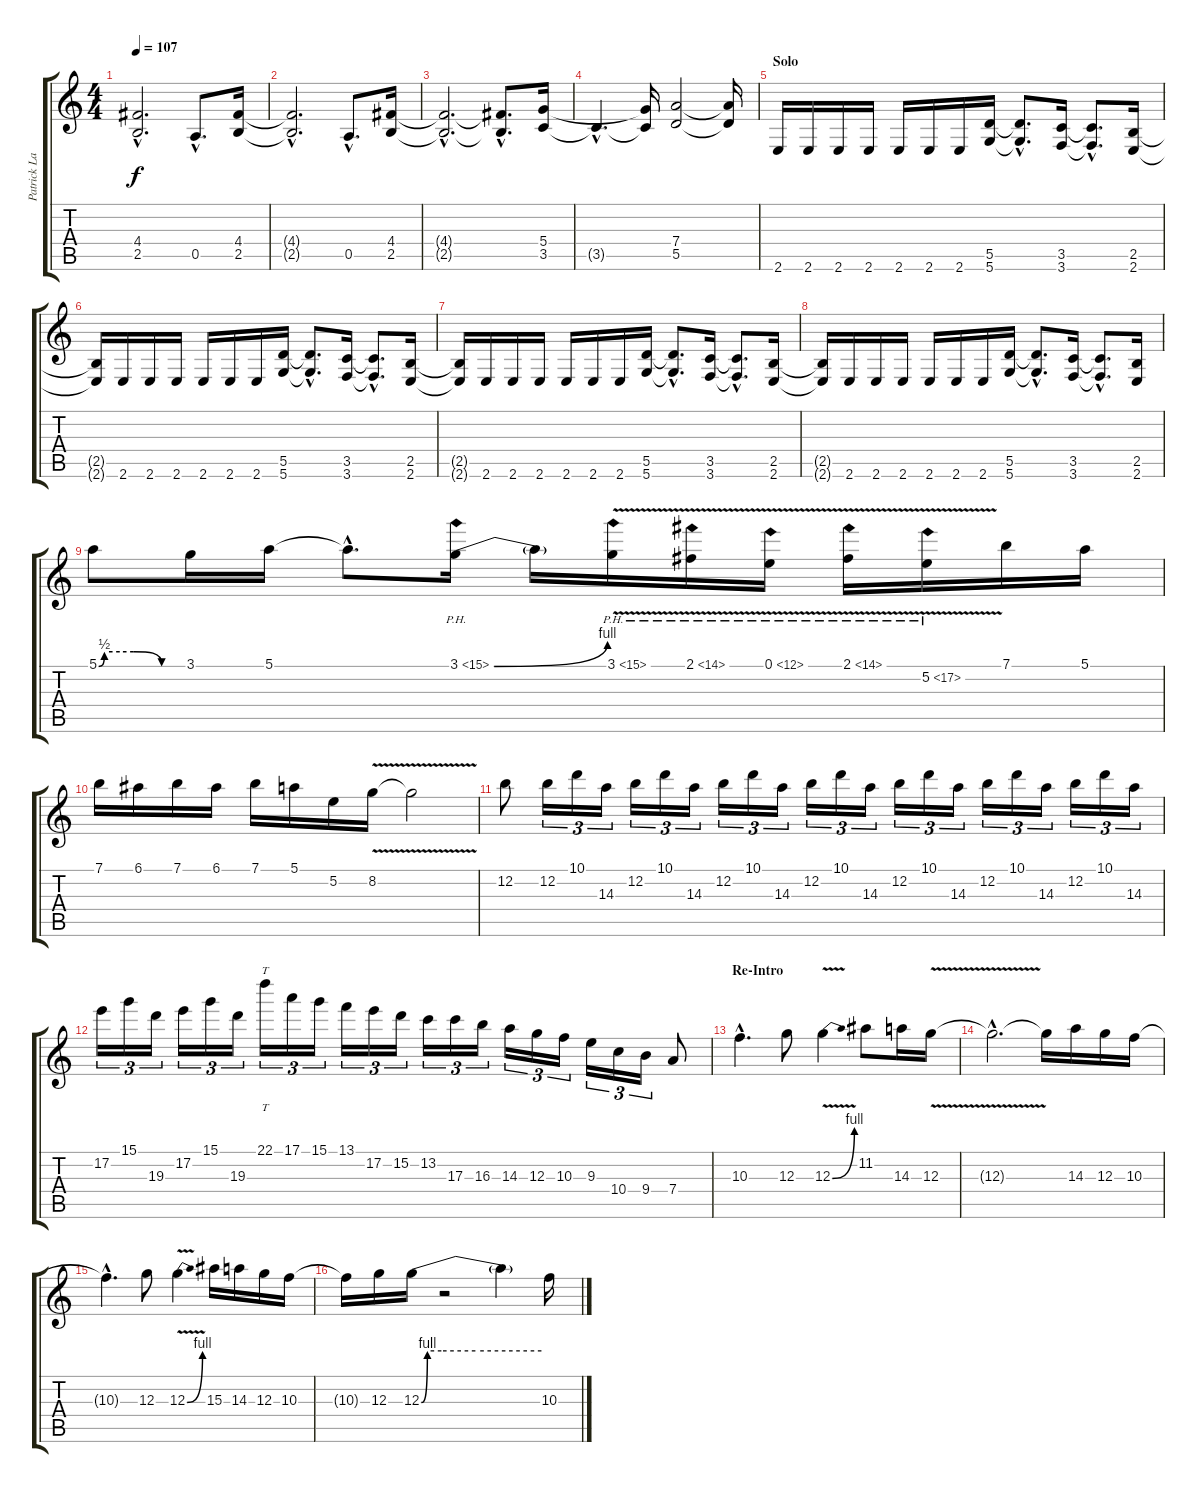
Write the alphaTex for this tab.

\track ("Patrick Lachman" "Patrick La") {instrument distortionguitar}
\staff {score tabs}
\tuning (E4 B3 G3 D3 A2 D2) {hide}
\ts (4 4)
\tempo 107
\clef g2
\ks c
(4.4{hac t} 2.5{hac t}).2{d dy f} 0.5{hac}.8{d} (4.4 2.5).16 |
(4.4{hac t} 2.5{hac t}).2{d} 0.5{hac}.8{d} (4.4 2.5).16 |
(4.4{hac t} 2.5{hac t}).2{d} (4.4{hac t} 2.5{hac t}).8{d} (5.4 3.5).16 |
3.5{hac t}.4{d} (5.4{t} 3.5{t}).16 (7.4 5.5).2 (7.4{t} 5.5{t}).16 |
\section ("" "Solo")
2.6.16 2.6.16 2.6.16 2.6.16 2.6.16 2.6.16 2.6.16 (5.5 5.6).16 (5.5{hac t} 5.6{hac t}).8{d} (3.5 3.6).16 (3.5{hac t} 3.6{hac t}).8{d} (2.5 2.6).16 |
(2.5{t} 2.6{t}).16 2.6.16 2.6.16 2.6.16 2.6.16 2.6.16 2.6.16 (5.5 5.6).16 (5.5{hac t} 5.6{hac t}).8{d} (3.5 3.6).16 (3.5{hac t} 3.6{hac t}).8{d} (2.5 2.6).16 |
(2.5{t} 2.6{t}).16 2.6.16 2.6.16 2.6.16 2.6.16 2.6.16 2.6.16 (5.5 5.6).16 (5.5{hac t} 5.6{hac t}).8{d} (3.5 3.6).16 (3.5{hac t} 3.6{hac t}).8{d} (2.5 2.6).16 |
(2.5{t} 2.6{t}).16 2.6.16 2.6.16 2.6.16 2.6.16 2.6.16 2.6.16 (5.5 5.6).16 (5.5{hac t} 5.6{hac t}).8{d} (3.5 3.6).16 (3.5{hac t} 3.6{hac t}).8{d} (2.5 2.6).16 |
5.1{be (custom 0 0 4 2 15 2 25 2 45 0 60 0)}.8 3.1.16 5.1.16 5.1{hac t}.8{d} 3.1{be (bend 0 0 60 4) ph 12}.16 3.1{t}.16 3.1{ph 12 v}.16 2.1{ph 12 v}.16 0.1{ph 12 v}.16 2.1{ph 12 v}.16 5.2{ph 12 v}.16 7.1.16 5.1.16 |
7.1.16 6.1.16 7.1.16 6.1.16 7.1.16 5.1.16 5.2.16 8.2{v}.16 8.2{t}.2 |
12.2.8 12.2.16{tu (3 2)} 10.1.16{tu (3 2)} 14.3.16{tu (3 2)} 12.2.16{tu (3 2)} 10.1.16{tu (3 2)} 14.3.16{tu (3 2)} 12.2.16{tu (3 2)} 10.1.16{tu (3 2)} 14.3.16{tu (3 2)} 12.2.16{tu (3 2)} 10.1.16{tu (3 2)} 14.3.16{tu (3 2)} 12.2.16{tu (3 2)} 10.1.16{tu (3 2)} 14.3.16{tu (3 2)} 12.2.16{tu (3 2)} 10.1.16{tu (3 2)} 14.3.16{tu (3 2)} 12.2.16{tu (3 2)} 10.1.16{tu (3 2)} 14.3.16{tu (3 2)} |
17.2.16{tu (3 2)} 15.1.16{tu (3 2)} 19.3.16{tu (3 2)} 17.2.16{tu (3 2)} 15.1.16{tu (3 2)} 19.3.16{tu (3 2)} 22.1.16{tt tu (3 2)} 17.1.16{tu (3 2)} 15.1.16{tu (3 2)} 13.1.16{tu (3 2)} 17.2.16{tu (3 2)} 15.2.16{tu (3 2)} 13.2.16{tu (3 2)} 17.3.16{tu (3 2)} 16.3.16{tu (3 2)} 14.3.16{tu (3 2)} 12.3.16{tu (3 2)} 10.3.16{tu (3 2)} 9.3.16{tu (3 2)} 10.4.16{tu (3 2)} 9.4.16{tu (3 2)} 7.4.8 |
\section ("" "Re-Intro")
10.3{hac}.4{d} 12.3.8 12.3{be (bend 0 0 60 4) v}.4 11.2.8 14.3.16 12.3{v}.16 |
12.3{hac t}.2{d} 12.3{t}.16 14.3.16 12.3.16 10.3.16 |
10.3{hac t}.4{d} 12.3.8 12.3{be (bend 0 0 60 4) v}.4 15.3.16 14.3.16 12.3.16 10.3.16 |
10.3{t}.16 12.3.16 12.3{be (custom 0 0 3 4 10 4 27 4 60 4)}.16 r.2 12.3{t}.4 10.3.16
